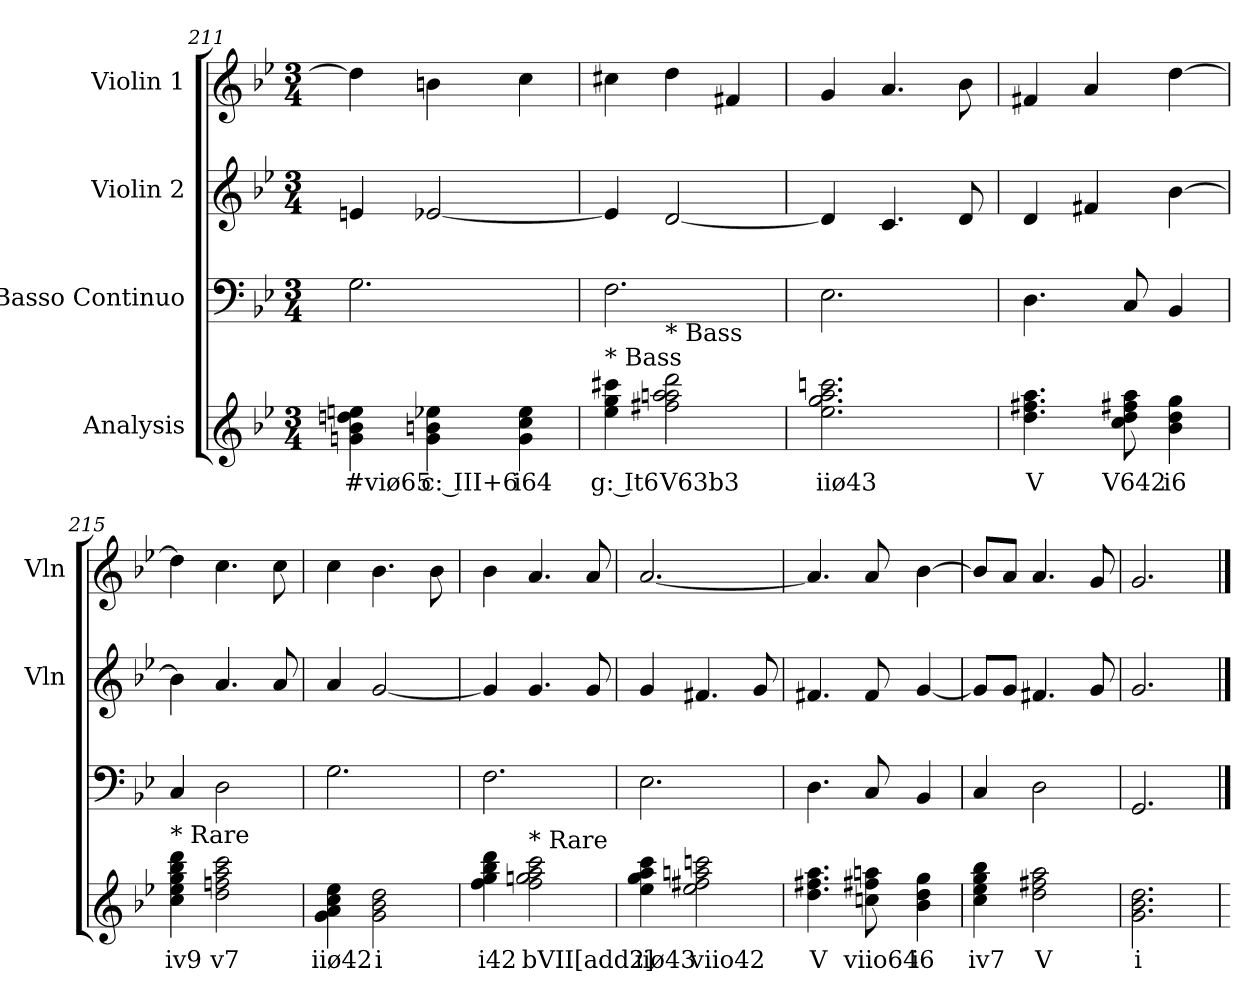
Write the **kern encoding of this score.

**kern	**text	**kern	**kern	**kern
*part4	*part4	*part3	*part2	*part1
*staff4	*staff4	*staff3	*staff2	*staff1
*I"Analysis	*	*I"Basso Continuo	*I"Violin 2	*I"Violin 1
*	*	*	*I'Vln	*I'Vln
!!LO:LB:g=z
*	*	*clefF4	*clefG2	*clefG2
*k[b-e-]	*	*k[b-e-]	*k[b-e-]	*k[b-e-]
*M3/4	*	*M3/4	*M3/4	*M3/4
=211	=211	=211	=211	=211
4gn 4b- 4ddn 4een	#viø65	2.G\	4en/	4dd\]
4g 4bn 4ee-X	c: III+6	.	[2e-X/	4bn\
4g 4cc 4ee-	i64	.	.	4cc\
=212	=212	=212	=212	=212
!LO:TX:t=* Bass	!	!	!	!
4ee- 4gg 4ccc#X	g: It6	2.F\	4e-/]	4cc#X\
!LO:TX:t=* Bass	!	!	!	!
2ff#X 2aan 2aa 2ddd	V63b3	.	[2d/	4dd\
.	.	.	.	4f#X/
=213	=213	=213	=213	=213
2.ee- 2.gg 2.aa 2.cccn	iiø43	2.E-\	4d/]	4g/
.	.	.	4.c/	4.a/
.	.	.	8d/	8b-\
=214	=214	=214	=214	=214
4.dd 4.ff#X 4.aa	V	4.D\	4d/	4f#X/
.	.	.	4f#X/	4a/
8cc 8dd 8ff#X 8aa	V642	8C/	.	.
4b- 4dd 4gg	i6	4BB-/	[4b-\	[4dd\
=215	=215	=215	=215	=215
!LO:TX:t=* Rare	!	!	!	!
4cc 4ee- 4gg 4bb- 4ddd	iv9	4C/	4b-\]	4dd\]
2dd 2ffn 2aa 2ccc	v7	2D\	4.a/	4.cc\
.	.	.	8a/	8cc\
!!LO:LB:g=z
=216	=216	=216	=216	=216
4g 4a 4cc 4ee-	iiø42	2.G\	4a/	4cc\
2g 2b- 2dd	i	.	[2g/	4.b-\
.	.	.	.	8b-\
=217	=217	=217	=217	=217
4ff 4gg 4bb- 4ddd	i42	2.F\	4g/]	4b-\
!LO:TX:t=* Rare	!	!	!	!
2ff 2ggn 2aa 2ccc	bVII[add2]	.	4.g/	4.a/
.	.	.	8g/	8a/
=218	=218	=218	=218	=218
4ee- 4gg 4aa 4ccc	iiø43	2.E-\	4g/	[2.a/
2ee- 2ff#X 2aan 2cccn	viio42	.	4.f#X/	.
.	.	.	8g/	.
=219	=219	=219	=219	=219
4.dd 4.ff#X 4.aa	V	4.D\	4.f#X/	4.a/]
8ccn 8ff#X 8aan	viio64	8C/	8f#/	8a/
4b- 4dd 4gg	i6	4BB-/	[4g/	[4b-\
=220	=220	=220	=220	=220
4cc 4ee- 4gg 4bb-	iv7	4C/	8g/L]	8b-/L]
.	.	.	8g/J	8a/J
2dd 2ff#X 2aa	V	2D\	4.f#X/	4.a/
.	.	.	8g/	8g/
=221	=221	=221	=221	=221
2.g 2.b- 2.dd	i	2.GG/	2.g/	2.g/
=	==	==	==	==
*-	*-	*-	*-	*-
